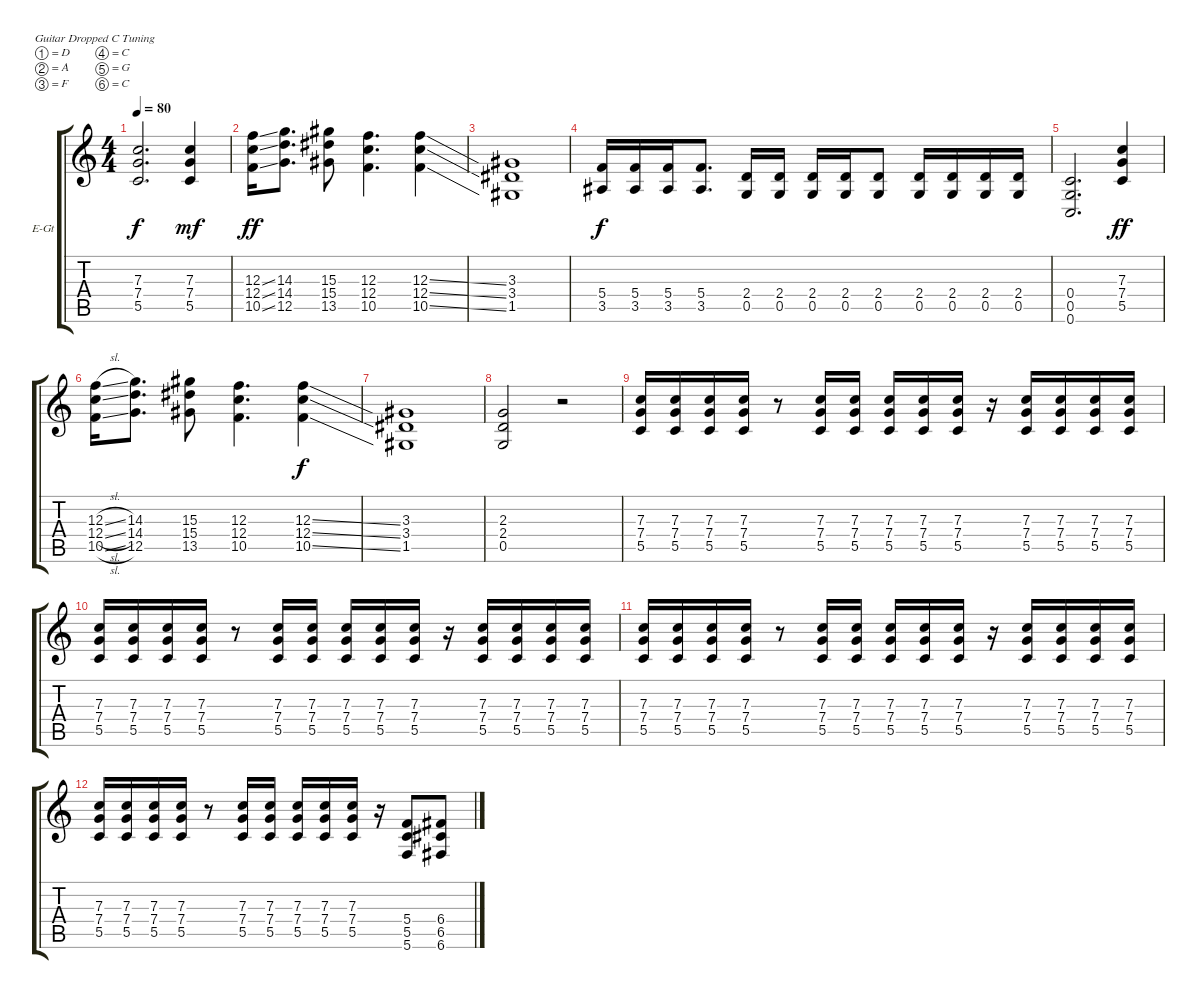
\bracketExtendMode groupsimilarinstruments
\firstSystemTrackNameOrientation horizontal
\otherSystemsTrackNameOrientation horizontal
\track ("Electric Guitar" "E-Gt") {instrument overdrivenguitar}
\staff {score tabs}
\tuning (D4 A3 F3 C3 G2 C2)
\ts (4 4)
\tempo 80
\clef g2
\scale
0.333333
\ks c
(7.3 7.4 5.5).2{d dy f} (7.3 7.4 5.5).4{dy mf} |
\scale
0.333333 (12.4{ss} 10.5{ss} 12.3{ss}).16{dy ff} (14.4 12.5 14.3).8{d} (15.4 13.5 15.3).8 (10.5 12.4 12.3).4{d} (12.4{ss} 10.5{ss} 12.3{ss}).4 |
\scale
0.333333 (3.4 1.5 3.3).1 |
\scale
0.333333 (5.4 3.5).16{dy f} (5.4 3.5).16 (5.4 3.5).16 (5.4 3.5).8{d} (0.5 2.4).16 (0.5 2.4).16 (0.5 2.4).16 (0.5 2.4).16 (0.5 2.4).8 (2.4 0.5).16 (2.4 0.5).16 (2.4 0.5).16 (2.4 0.5).16 |
\scale
0.333333 (0.4 0.5 0.6).2{d} (7.3 7.4 5.5).4{dy ff} |
\scale
0.333333 (12.4{sl} 10.5{sl} 12.3{sl}).16 (14.4 12.5 14.3).8{d} (15.4 13.5 15.3).8 (10.5 12.4 12.3).4{d} (12.4{ss} 10.5{ss} 12.3{ss}).4{dy f} |
\scale
0.333333 (3.4 1.5 3.3).1 |
\scale
0.333333 (2.4 0.5 2.3).2 r.2 |
\scale
0.333333 (7.3 7.4 5.5).16 (7.3 7.4 5.5).16 (7.3 7.4 5.5).16 (7.3 7.4 5.5).16 r.8 (7.3 7.4 5.5).16 (7.3 7.4 5.5).16 (7.3 7.4 5.5).16 (7.3 7.4 5.5).16 (7.3 7.4 5.5).16 r.16 (7.3 7.4 5.5).16 (7.3 7.4 5.5).16 (7.3 7.4 5.5).16 (7.3 7.4 5.5).16 |
\scale
0.333333 (7.3 7.4 5.5).16 (7.3 7.4 5.5).16 (7.3 7.4 5.5).16 (7.3 7.4 5.5).16 r.8 (7.3 7.4 5.5).16 (7.3 7.4 5.5).16 (7.3 7.4 5.5).16 (7.3 7.4 5.5).16 (7.3 7.4 5.5).16 r.16 (7.3 7.4 5.5).16 (7.3 7.4 5.5).16 (7.3 7.4 5.5).16 (7.3 7.4 5.5).16 |
\scale
0.333333 (7.3 7.4 5.5).16 (7.3 7.4 5.5).16 (7.3 7.4 5.5).16 (7.3 7.4 5.5).16 r.8 (7.3 7.4 5.5).16 (7.3 7.4 5.5).16 (7.3 7.4 5.5).16 (7.3 7.4 5.5).16 (7.3 7.4 5.5).16 r.16 (7.3 7.4 5.5).16 (7.3 7.4 5.5).16 (7.3 7.4 5.5).16 (7.3 7.4 5.5).16 |
\scale
0.333333 (7.3 7.4 5.5).16 (7.3 7.4 5.5).16 (7.3 7.4 5.5).16 (7.3 7.4 5.5).16 r.8 (7.3 7.4 5.5).16 (7.3 7.4 5.5).16 (7.3 7.4 5.5).16 (7.3 7.4 5.5).16 (7.3 7.4 5.5).16 r.16 (5.4 5.5 5.6).8 (6.4 6.5 6.6).8 |
\scale
0.333333 |
\scale
0.333333 |
\scale
0.333333 |
\scale
0.333333
